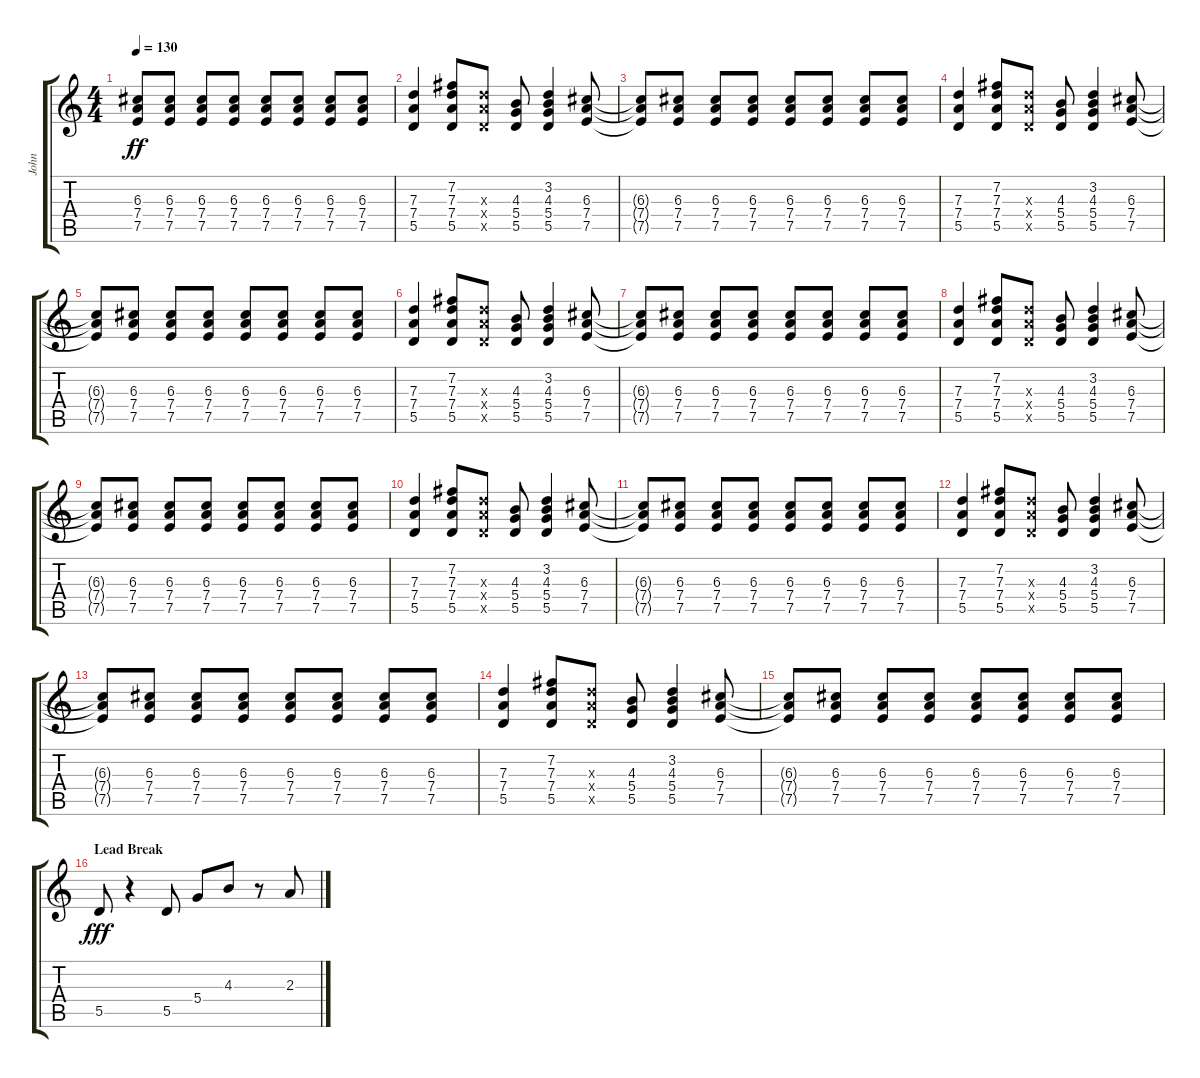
\track ("John" "John") {instrument acousticguitarnylon}
\staff {score tabs}
\tuning (E4 B3 G3 D3 A2 E2) {hide}
\ts (4 4)
\tempo 130
\clef g2
\ks c
(6.3{t} 7.4{t} 7.5{t}).8{dy ff} (6.3 7.4 7.5).8 (6.3 7.4 7.5).8 (6.3 7.4 7.5).8 (6.3 7.4 7.5).8 (6.3 7.4 7.5).8 (6.3 7.4 7.5).8 (6.3 7.4 7.5).8 |
(7.3 7.4 5.5).4 (7.2 7.3 7.4 5.5).8 (7.3{x} 7.4{x} 5.5{x}).8 (4.3 5.4 5.5).8 (3.2 4.3 5.4 5.5).4 (6.3 7.4 7.5).8 |
(6.3{t} 7.4{t} 7.5{t}).8 (6.3 7.4 7.5).8 (6.3 7.4 7.5).8 (6.3 7.4 7.5).8 (6.3 7.4 7.5).8 (6.3 7.4 7.5).8 (6.3 7.4 7.5).8 (6.3 7.4 7.5).8 |
(7.3 7.4 5.5).4 (7.2 7.3 7.4 5.5).8 (7.3{x} 7.4{x} 5.5{x}).8 (4.3 5.4 5.5).8 (3.2 4.3 5.4 5.5).4 (6.3 7.4 7.5).8 |
(6.3{t} 7.4{t} 7.5{t}).8 (6.3 7.4 7.5).8 (6.3 7.4 7.5).8 (6.3 7.4 7.5).8 (6.3 7.4 7.5).8 (6.3 7.4 7.5).8 (6.3 7.4 7.5).8 (6.3 7.4 7.5).8 |
(7.3 7.4 5.5).4 (7.2 7.3 7.4 5.5).8 (7.3{x} 7.4{x} 5.5{x}).8 (4.3 5.4 5.5).8 (3.2 4.3 5.4 5.5).4 (6.3 7.4 7.5).8 |
(6.3{t} 7.4{t} 7.5{t}).8 (6.3 7.4 7.5).8 (6.3 7.4 7.5).8 (6.3 7.4 7.5).8 (6.3 7.4 7.5).8 (6.3 7.4 7.5).8 (6.3 7.4 7.5).8 (6.3 7.4 7.5).8 |
(7.3 7.4 5.5).4 (7.2 7.3 7.4 5.5).8 (7.3{x} 7.4{x} 5.5{x}).8 (4.3 5.4 5.5).8 (3.2 4.3 5.4 5.5).4 (6.3 7.4 7.5).8 |
(6.3{t} 7.4{t} 7.5{t}).8 (6.3 7.4 7.5).8 (6.3 7.4 7.5).8 (6.3 7.4 7.5).8 (6.3 7.4 7.5).8 (6.3 7.4 7.5).8 (6.3 7.4 7.5).8 (6.3 7.4 7.5).8 |
(7.3 7.4 5.5).4 (7.2 7.3 7.4 5.5).8 (7.3{x} 7.4{x} 5.5{x}).8 (4.3 5.4 5.5).8 (3.2 4.3 5.4 5.5).4 (6.3 7.4 7.5).8 |
(6.3{t} 7.4{t} 7.5{t}).8 (6.3 7.4 7.5).8 (6.3 7.4 7.5).8 (6.3 7.4 7.5).8 (6.3 7.4 7.5).8 (6.3 7.4 7.5).8 (6.3 7.4 7.5).8 (6.3 7.4 7.5).8 |
(7.3 7.4 5.5).4 (7.2 7.3 7.4 5.5).8 (7.3{x} 7.4{x} 5.5{x}).8 (4.3 5.4 5.5).8 (3.2 4.3 5.4 5.5).4 (6.3 7.4 7.5).8 |
(6.3{t} 7.4{t} 7.5{t}).8 (6.3 7.4 7.5).8 (6.3 7.4 7.5).8 (6.3 7.4 7.5).8 (6.3 7.4 7.5).8 (6.3 7.4 7.5).8 (6.3 7.4 7.5).8 (6.3 7.4 7.5).8 |
(7.3 7.4 5.5).4 (7.2 7.3 7.4 5.5).8 (7.3{x} 7.4{x} 5.5{x}).8 (4.3 5.4 5.5).8 (3.2 4.3 5.4 5.5).4 (6.3 7.4 7.5).8 |
(6.3{t} 7.4{t} 7.5{t}).8 (6.3 7.4 7.5).8 (6.3 7.4 7.5).8 (6.3 7.4 7.5).8 (6.3 7.4 7.5).8 (6.3 7.4 7.5).8 (6.3 7.4 7.5).8 (6.3 7.4 7.5).8 |
\section ("" "Lead Break")
5.5.8{dy fff volume 16} r.4 5.5.8 5.4.8 4.3.8 r.8 2.3.8
